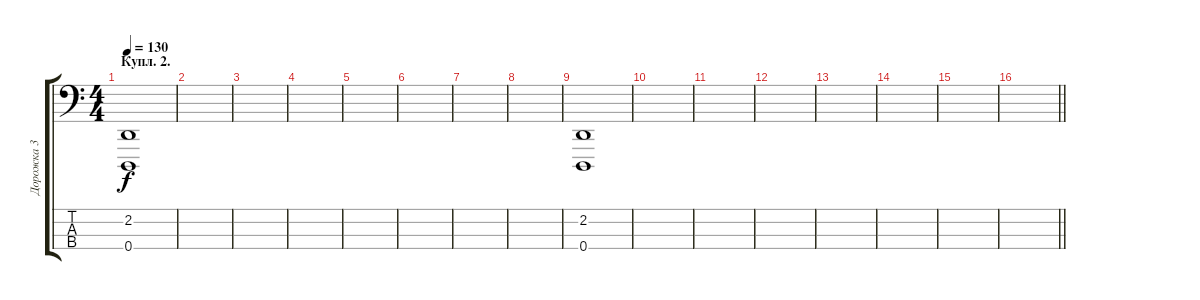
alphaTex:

\track ("Дорожка 3" "Дорожка 3") {instrument electricgrandpiano}
\staff {score tabs}
\tuning (F2 C2 G1 D1) {hide}
\ts (4 4)
\section ("" "Купл. 2.")
\tempo 130
\clef f4
\ks c
(2.2 0.4).1{dy f} |
|
|
|
|
|
|
|
(2.2 0.4).1 |
|
|
|
|
|
|
\barLineRight lightlight
